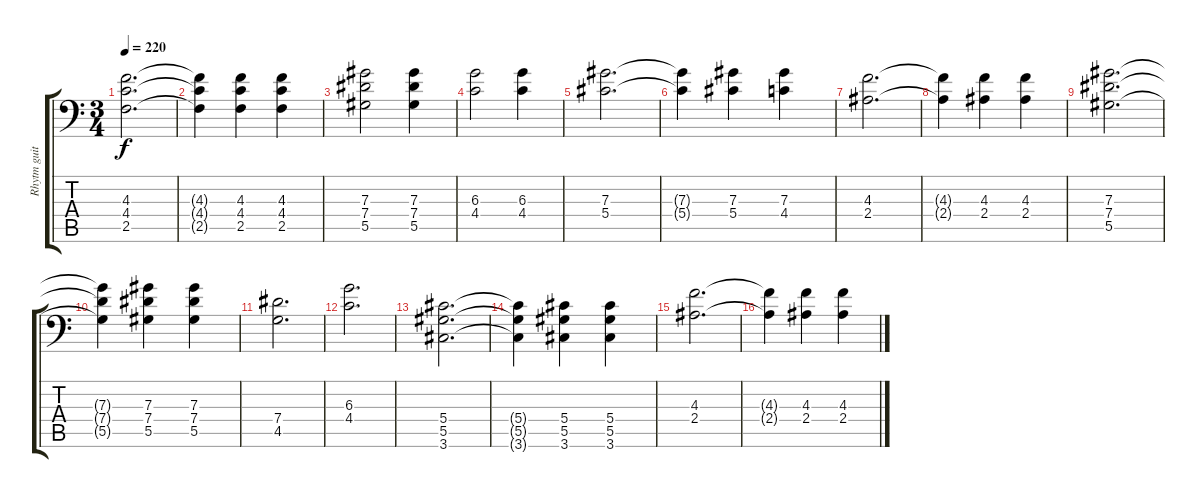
\track ("Rhytm guitar" "Rhytm guit") {instrument distortionguitar}
\staff {score tabs}
\tuning (Bb3 F3 Db3 Ab2 Eb2 Bb1) {hide}
\ts (3 4)
\tempo 220
\clef f4
\ks c
(4.3 4.4 2.5).2{d dy f} |
(4.3{t} 4.4{t} 2.5{t}).4 (4.3 4.4 2.5).4 (4.3 4.4 2.5).4 |
(7.3 7.4 5.5).2 (7.3 7.4 5.5).4 |
(6.3 4.4).2 (6.3 4.4).4 |
(7.3 5.4).2{d} |
(7.3{t} 5.4{t}).4 (7.3 5.4).4 (7.3 4.4).4 |
(4.3 2.4).2{d} |
(4.3{t} 2.4{t}).4 (4.3 2.4).4 (4.3 2.4).4 |
(7.3 7.4 5.5).2{d} |
(7.3{t} 7.4{t} 5.5{t}).4 (7.3 7.4 5.5).4 (7.3 7.4 5.5).4 |
(7.4 4.5).2{d} |
(6.3 4.4).2{d} |
(5.4 5.5 3.6).2{d} |
(5.4{t} 5.5{t} 3.6{t}).4 (5.4 5.5 3.6).4 (5.4 5.5 3.6).4 |
(4.3 2.4).2{d} |
(4.3{t} 2.4{t}).4 (4.3 2.4).4 (4.3 2.4).4
